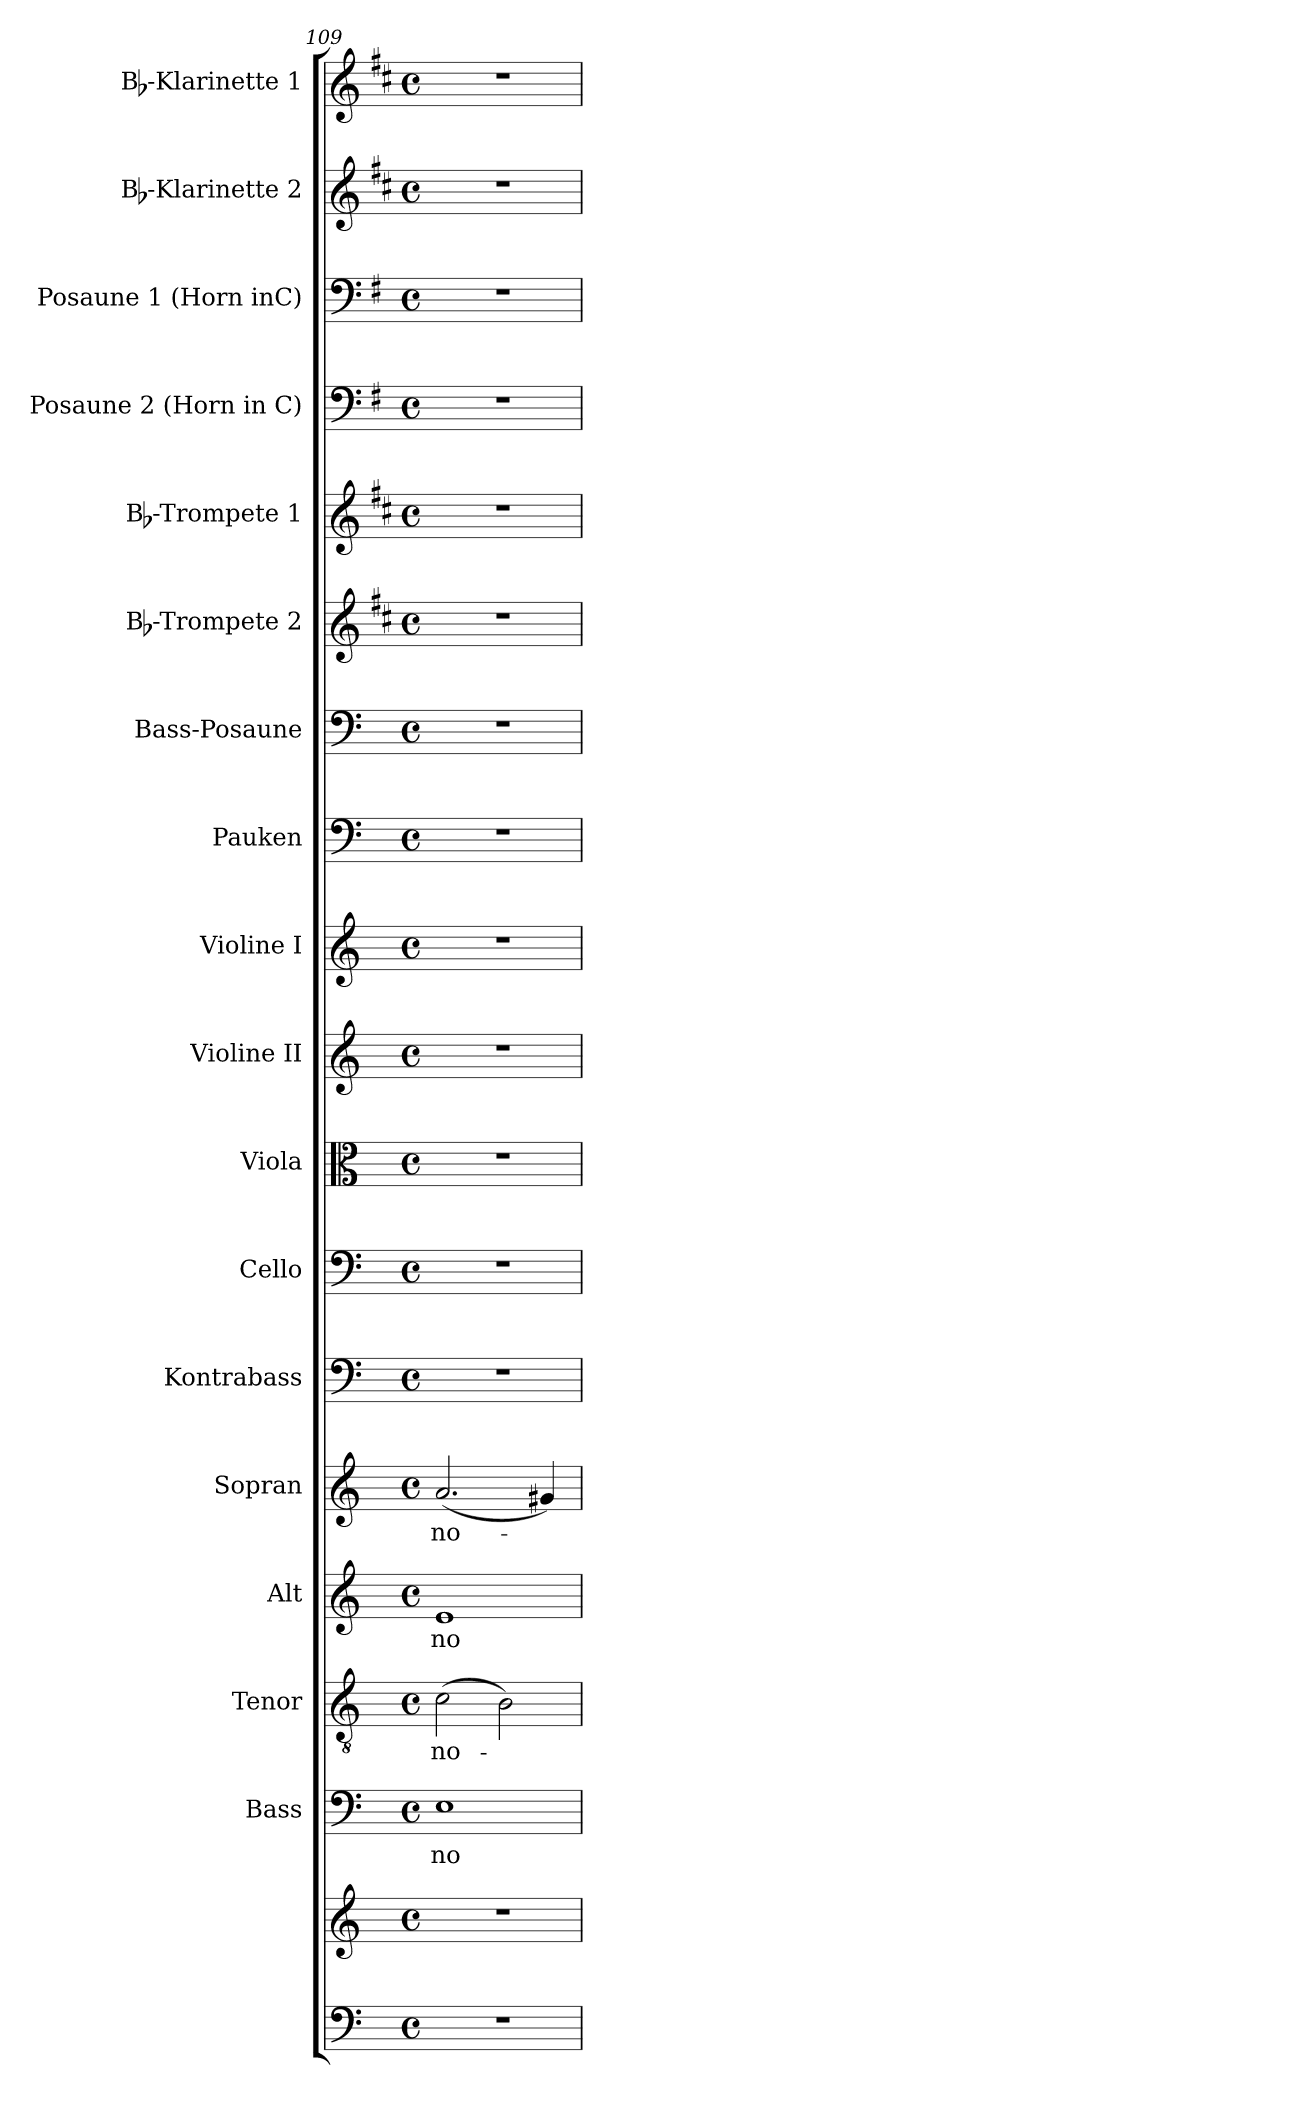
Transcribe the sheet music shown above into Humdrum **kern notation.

**kern	**kern	**kern	**text	**kern	**text	**kern	**text	**kern	**text	**kern	**kern	**kern	**kern	**kern	**kern	**kern	**kern	**kern	**kern	**kern	**kern	**kern
*part18	*part18	*part17	*part17	*part16	*part16	*part15	*part15	*part14	*part14	*part13	*part12	*part11	*part10	*part9	*part8	*part7	*part6	*part5	*part4	*part3	*part2	*part1
*staff19	*staff18	*staff17	*staff17	*staff16	*staff16	*staff15	*staff15	*staff14	*staff14	*staff13	*staff12	*staff11	*staff10	*staff9	*staff8	*staff7	*staff6	*staff5	*staff4	*staff3	*staff2	*staff1
*	*	*I"Bass	*	*I"Tenor	*	*I"Alt	*	*I"Sopran	*	*I"Kontrabass	*I"Cello	*I"Viola	*I"Violine II	*I"Violine I	*I"Pauken	*I"Bass-Posaune	*I"Bb-Trompete 2	*I"Bb-Trompete 1	*I"Posaune 2 (Horn in C)	*I"Posaune 1 (Horn inC)	*I"Bb-Klarinette 2	*I"Bb-Klarinette 1
*	*	*I'B.	*	*I'T.	*	*I'A.	*	*I'S.	*	*I'Kb.	*	*I'Vla.	*I'Vl. II	*I'Vl. I	*I'Pk.	*I'B-Pos.	*I'Bb Trp. 2	*I'Bb Trp. 1	*I'Pos. 2	*I'Pos. 1	*I'Bb Kl. 2	*I'Bb Kl. 1
*clefF4	*clefG2	*clefF4	*	*clefGv2	*	*clefG2	*	*clefG2	*	*clefF4	*clefF4	*clefC3	*clefG2	*clefG2	*clefF4	*clefF4	*clefG2	*clefG2	*clefF4	*clefF4	*clefG2	*clefG2
*	*	*	*	*	*	*	*	*	*	*ITrd7c12	*	*	*	*	*	*	*ITrd1c2	*ITrd1c2	*ITrd4c7	*ITrd4c7	*ITrd1c2	*ITrd1c2
*k[]	*k[]	*k[]	*	*k[]	*	*k[]	*	*k[]	*	*k[]	*k[]	*k[]	*k[]	*k[]	*k[]	*k[]	*k[]	*k[]	*k[]	*k[]	*k[]	*k[]
*C:	*C:	*C:	*	*C:	*	*C:	*	*C:	*	*C:	*C:	*C:	*C:	*C:	*C:	*C:	*C:	*C:	*C:	*C:	*C:	*C:
*M4/4	*M4/4	*M4/4	*	*M4/4	*	*M4/4	*	*M4/4	*	*M4/4	*M4/4	*M4/4	*M4/4	*M4/4	*M4/4	*M4/4	*M4/4	*M4/4	*M4/4	*M4/4	*M4/4	*M4/4
*met(c)	*met(c)	*met(c)	*	*met(c)	*	*met(c)	*	*met(c)	*	*met(c)	*met(c)	*met(c)	*met(c)	*met(c)	*met(c)	*met(c)	*met(c)	*met(c)	*met(c)	*met(c)	*met(c)	*met(c)
=109	=109	=109	=109	=109	=109	=109	=109	=109	=109	=109	=109	=109	=109	=109	=109	=109	=109	=109	=109	=109	=109	=109
!	!	!	!LO:LY:b	!	!LO:LY:b	!	!LO:LY:b	!	!LO:LY:b	!	!	!	!	!	!	!	!	!	!	!	!	!
1r	1r	1E	no-	(>2c\	no-	1e	no-	(<2.a/	no-	1r	1r	1r	1r	1r	1r	1r	1r	1r	1r	1r	1r	1r
.	.	.	.	2B\)	.	.	.	.	.	.	.	.	.	.	.	.	.	.	.	.	.	.
.	.	.	.	.	.	.	.	4g#X/)	.	.	.	.	.	.	.	.	.	.	.	.	.	.
=	=	=	=	=	=	=	=	=	=	=	=	=	=	=	=	=	=	=	=	=	=	=
*-	*-	*-	*-	*-	*-	*-	*-	*-	*-	*-	*-	*-	*-	*-	*-	*-	*-	*-	*-	*-	*-	*-
